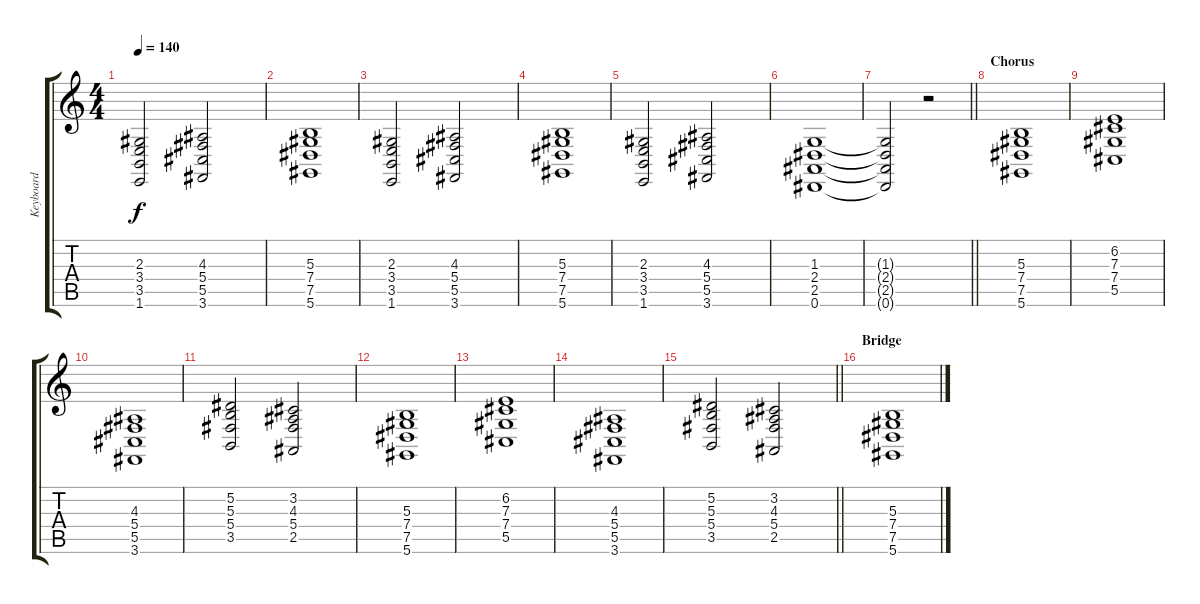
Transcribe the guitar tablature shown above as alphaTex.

\track ("Keyboard" "Keyboard") {instrument synthstrings1}
\staff {score tabs}
\tuning (Eb4 Bb3 Gb3 Db3 Ab2 Eb2) {hide}
\ts (4 4)
\tempo 140
\clef g2
\ks c
(2.3 3.4 3.5 1.6).2{dy f} (4.3 5.4 5.5 3.6).2 |
(5.3 7.4 7.5 5.6).1 |
(2.3 3.4 3.5 1.6).2 (4.3 5.4 5.5 3.6).2 |
(5.3 7.4 7.5 5.6).1 |
(2.3 3.4 3.5 1.6).2 (4.3 5.4 5.5 3.6).2 |
(1.3 2.4 2.5 0.6).1 |
\barLineRight lightlight
(1.3{t} 2.4{t} 2.5{t} 0.6{t}).2 r.2 |
\section ("" "Chorus")
(5.3 7.4 7.5 5.6).1 |
(6.2 7.3 7.4 5.5).1 |
(4.3 5.4 5.5 3.6).1 |
(5.2 5.3 5.4 3.5).2 (3.2 4.3 5.4 2.5).2 |
(5.3 7.4 7.5 5.6).1 |
(6.2 7.3 7.4 5.5).1 |
(4.3 5.4 5.5 3.6).1 |
\barLineRight lightlight
(5.2 5.3 5.4 3.5).2 (3.2 4.3 5.4 2.5).2 |
\section ("" "Bridge")
(5.3 7.4 7.5 5.6).1
